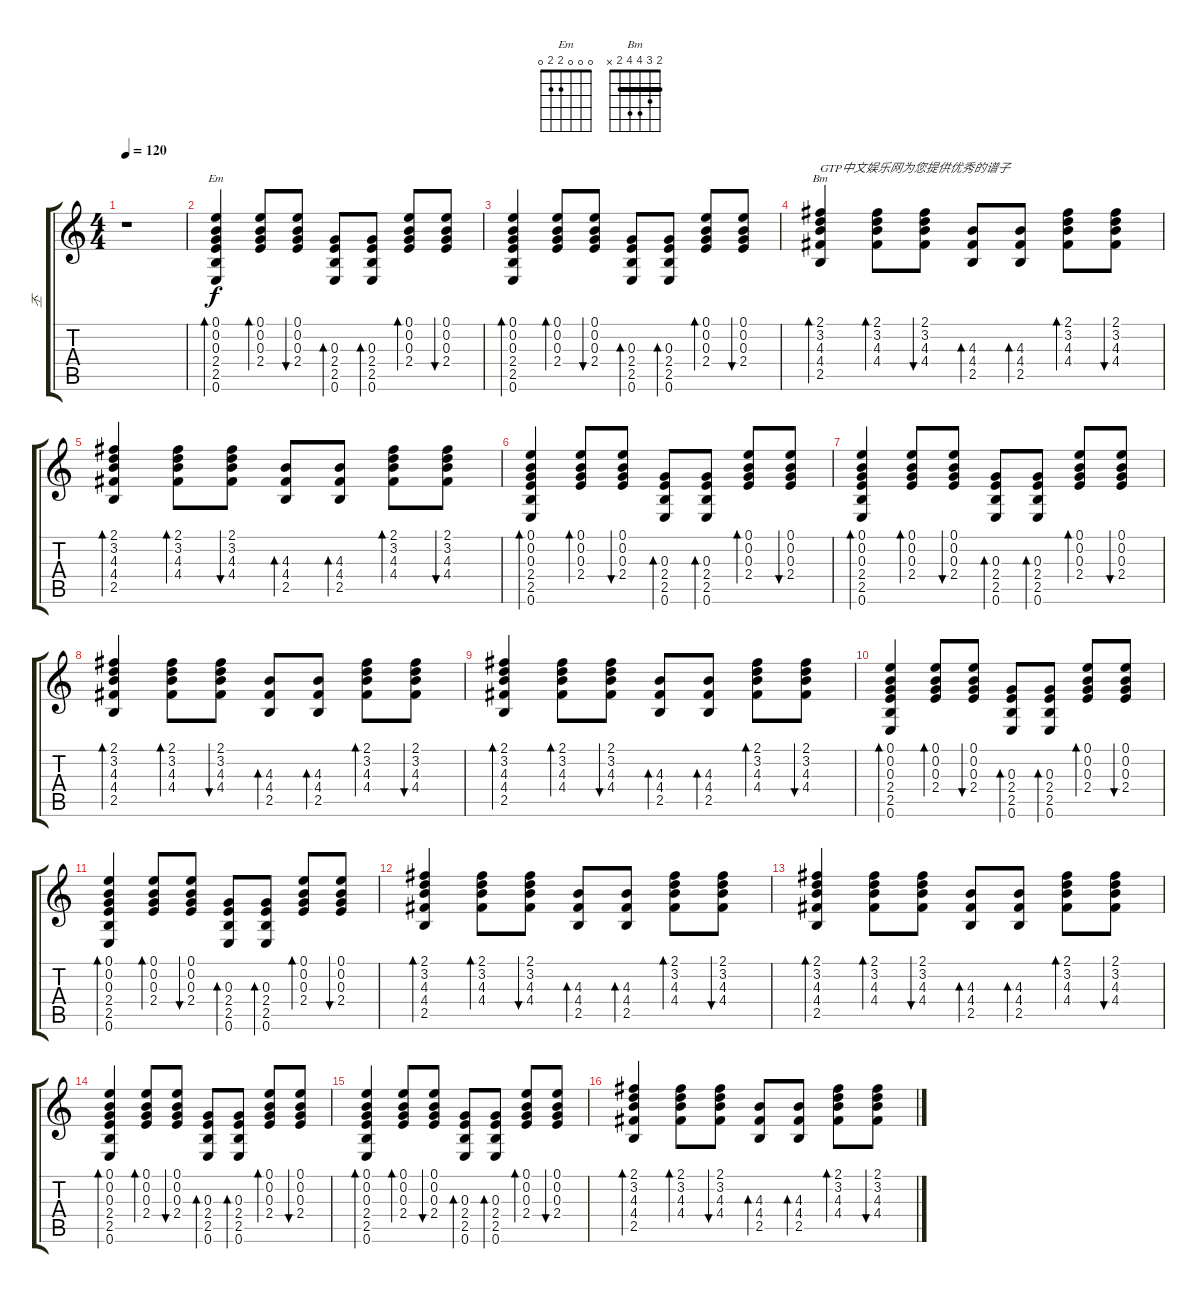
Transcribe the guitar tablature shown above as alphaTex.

\track ("丕" "丕") {instrument acousticguitarsteel}
\staff {score tabs}
\tuning (E4 B3 G3 D3 A2 E2) {hide}
\chord ("Em" 0 0 0 2 2 0)
\chord ("Bm" 2 3 4 4 2 x) {barre 2}
\ts (4 4)
\tempo 120
\clef g2
\ks c
r.1{dy f instrument acousticguitarsteel} |
(0.1 0.2 0.3 2.4 2.5 0.6).4{bd 30 ch "Em"} (0.1 0.2 0.3 2.4).8{bd 30} (0.1 0.2 0.3 2.4).8{bu 30} (0.3 2.4 2.5 0.6).8{bd 30} (0.3 2.4 2.5 0.6).8{bd 30} (0.1 0.2 0.3 2.4).8{bd 30} (0.1 0.2 0.3 2.4).8{bu 30} |
(0.1 0.2 0.3 2.4 2.5 0.6).4{bd 30} (0.1 0.2 0.3 2.4).8{bd 30} (0.1 0.2 0.3 2.4).8{bu 30} (0.3 2.4 2.5 0.6).8{bd 30} (0.3 2.4 2.5 0.6).8{bd 30} (0.1 0.2 0.3 2.4).8{bd 30} (0.1 0.2 0.3 2.4).8{bu 30} |
(2.1 3.2 4.3 4.4 2.5).4{bd 30 ch "Bm" txt "GTP中文娱乐网为您提供优秀的谱子"} (2.1 3.2 4.3 4.4).8{bd 30} (2.1 3.2 4.3 4.4).8{bu 30} (4.3 4.4 2.5).8{bd 30} (4.3 4.4 2.5).8{bd 30} (2.1 3.2 4.3 4.4).8{bd 30} (2.1 3.2 4.3 4.4).8{bu 30} |
(2.1 3.2 4.3 4.4 2.5).4{bd 30} (2.1 3.2 4.3 4.4).8{bd 30} (2.1 3.2 4.3 4.4).8{bu 30} (4.3 4.4 2.5).8{bd 30} (4.3 4.4 2.5).8{bd 30} (2.1 3.2 4.3 4.4).8{bd 30} (2.1 3.2 4.3 4.4).8{bu 30} |
(0.1 0.2 0.3 2.4 2.5 0.6).4{bd 30} (0.1 0.2 0.3 2.4).8{bd 30} (0.1 0.2 0.3 2.4).8{bu 30} (0.3 2.4 2.5 0.6).8{bd 30} (0.3 2.4 2.5 0.6).8{bd 30} (0.1 0.2 0.3 2.4).8{bd 30} (0.1 0.2 0.3 2.4).8{bu 30} |
(0.1 0.2 0.3 2.4 2.5 0.6).4{bd 30} (0.1 0.2 0.3 2.4).8{bd 30} (0.1 0.2 0.3 2.4).8{bu 30} (0.3 2.4 2.5 0.6).8{bd 30} (0.3 2.4 2.5 0.6).8{bd 30} (0.1 0.2 0.3 2.4).8{bd 30} (0.1 0.2 0.3 2.4).8{bu 30} |
(2.1 3.2 4.3 4.4 2.5).4{bd 30} (2.1 3.2 4.3 4.4).8{bd 30} (2.1 3.2 4.3 4.4).8{bu 30} (4.3 4.4 2.5).8{bd 30} (4.3 4.4 2.5).8{bd 30} (2.1 3.2 4.3 4.4).8{bd 30} (2.1 3.2 4.3 4.4).8{bu 30} |
(2.1 3.2 4.3 4.4 2.5).4{bd 30} (2.1 3.2 4.3 4.4).8{bd 30} (2.1 3.2 4.3 4.4).8{bu 30} (4.3 4.4 2.5).8{bd 30} (4.3 4.4 2.5).8{bd 30} (2.1 3.2 4.3 4.4).8{bd 30} (2.1 3.2 4.3 4.4).8{bu 30} |
(0.1 0.2 0.3 2.4 2.5 0.6).4{bd 30} (0.1 0.2 0.3 2.4).8{bd 30} (0.1 0.2 0.3 2.4).8{bu 30} (0.3 2.4 2.5 0.6).8{bd 30} (0.3 2.4 2.5 0.6).8{bd 30} (0.1 0.2 0.3 2.4).8{bd 30} (0.1 0.2 0.3 2.4).8{bu 30} |
(0.1 0.2 0.3 2.4 2.5 0.6).4{bd 30} (0.1 0.2 0.3 2.4).8{bd 30} (0.1 0.2 0.3 2.4).8{bu 30} (0.3 2.4 2.5 0.6).8{bd 30} (0.3 2.4 2.5 0.6).8{bd 30} (0.1 0.2 0.3 2.4).8{bd 30} (0.1 0.2 0.3 2.4).8{bu 30} |
(2.1 3.2 4.3 4.4 2.5).4{bd 30} (2.1 3.2 4.3 4.4).8{bd 30} (2.1 3.2 4.3 4.4).8{bu 30} (4.3 4.4 2.5).8{bd 30} (4.3 4.4 2.5).8{bd 30} (2.1 3.2 4.3 4.4).8{bd 30} (2.1 3.2 4.3 4.4).8{bu 30} |
(2.1 3.2 4.3 4.4 2.5).4{bd 30} (2.1 3.2 4.3 4.4).8{bd 30} (2.1 3.2 4.3 4.4).8{bu 30} (4.3 4.4 2.5).8{bd 30} (4.3 4.4 2.5).8{bd 30} (2.1 3.2 4.3 4.4).8{bd 30} (2.1 3.2 4.3 4.4).8{bu 30} |
(0.1 0.2 0.3 2.4 2.5 0.6).4{bd 30} (0.1 0.2 0.3 2.4).8{bd 30} (0.1 0.2 0.3 2.4).8{bu 30} (0.3 2.4 2.5 0.6).8{bd 30} (0.3 2.4 2.5 0.6).8{bd 30} (0.1 0.2 0.3 2.4).8{bd 30} (0.1 0.2 0.3 2.4).8{bu 30} |
(0.1 0.2 0.3 2.4 2.5 0.6).4{bd 30} (0.1 0.2 0.3 2.4).8{bd 30} (0.1 0.2 0.3 2.4).8{bu 30} (0.3 2.4 2.5 0.6).8{bd 30} (0.3 2.4 2.5 0.6).8{bd 30} (0.1 0.2 0.3 2.4).8{bd 30} (0.1 0.2 0.3 2.4).8{bu 30} |
(2.1 3.2 4.3 4.4 2.5).4{bd 30} (2.1 3.2 4.3 4.4).8{bd 30} (2.1 3.2 4.3 4.4).8{bu 30} (4.3 4.4 2.5).8{bd 30} (4.3 4.4 2.5).8{bd 30} (2.1 3.2 4.3 4.4).8{bd 30} (2.1 3.2 4.3 4.4).8{bu 30}
